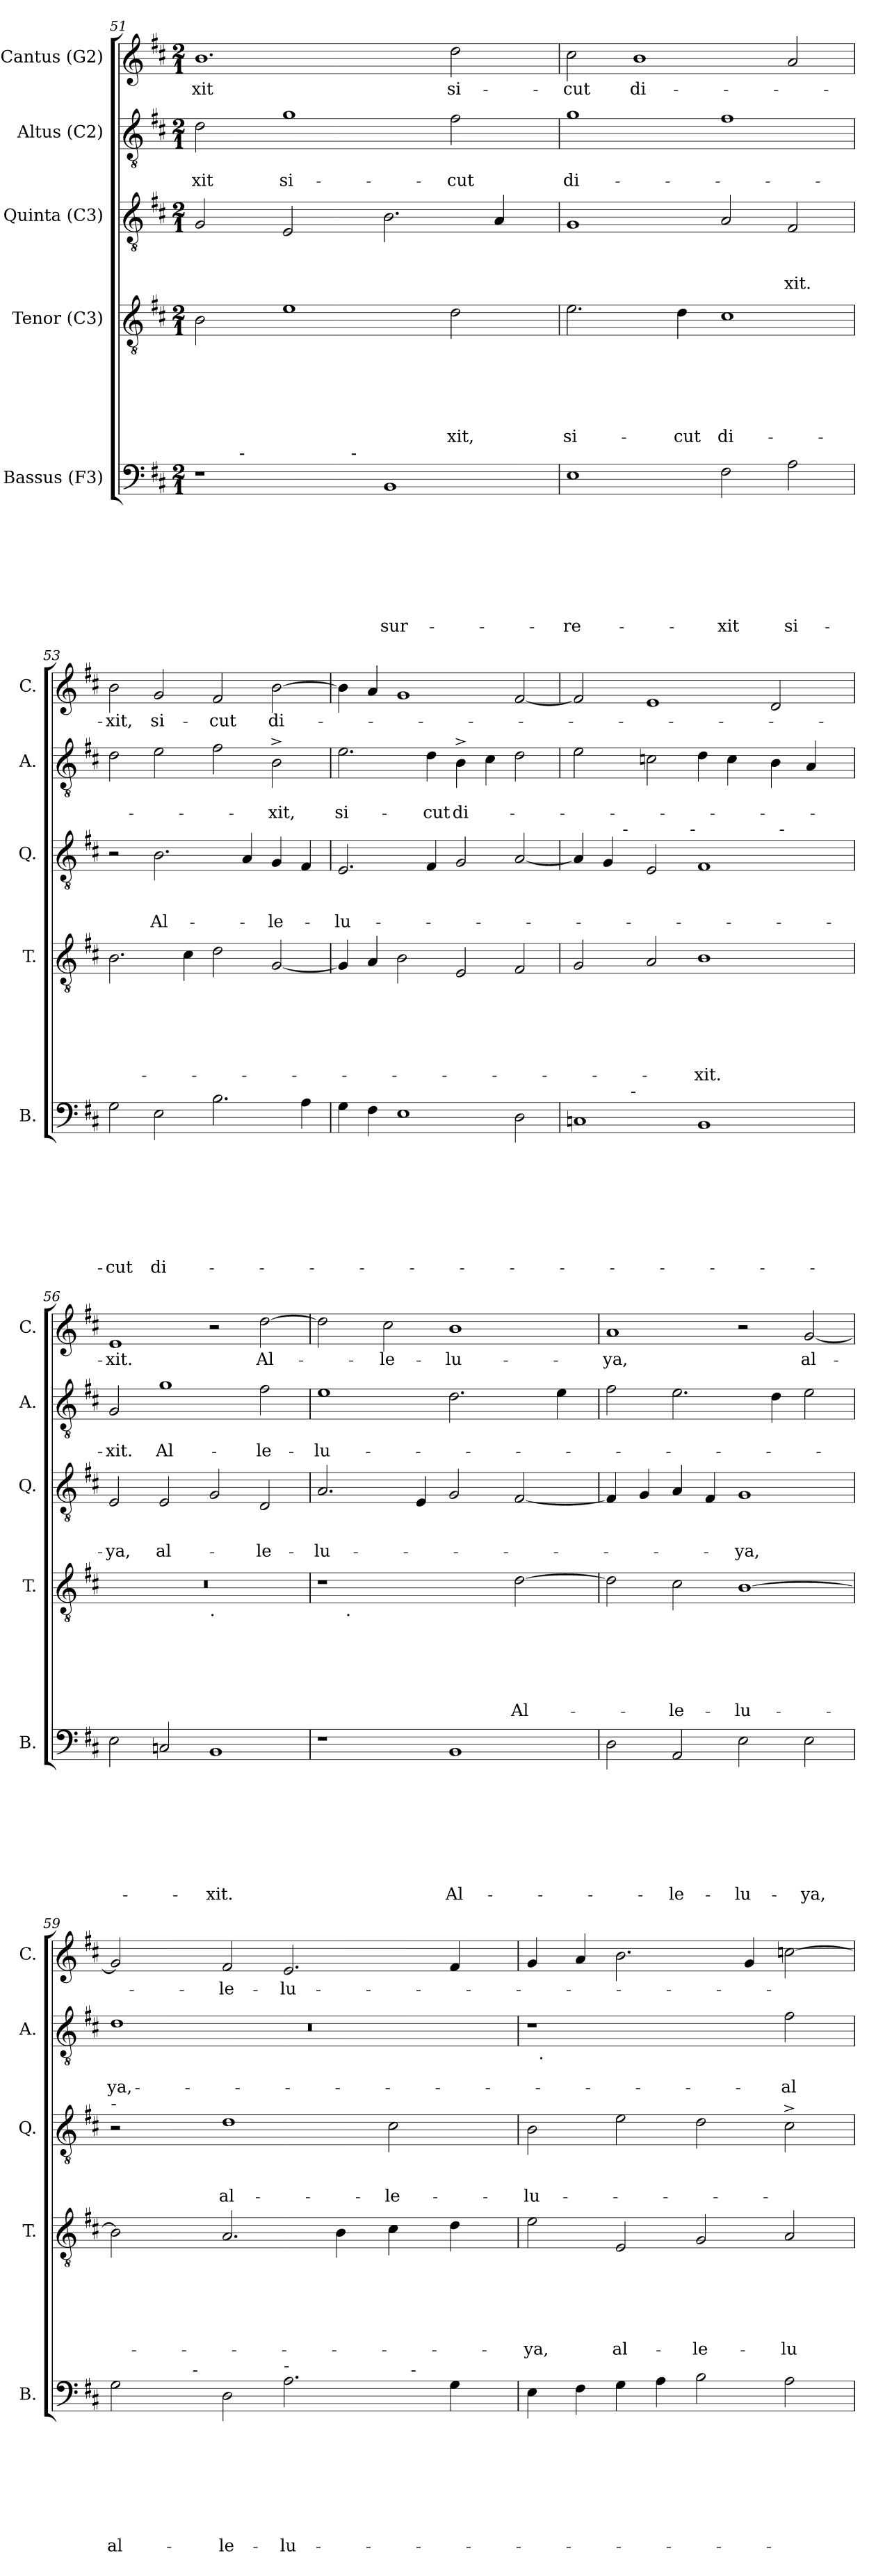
**kern	**text	**text	**text	**text	**text	**text	**text	**text	**kern	**text	**text	**text	**text	**text	**text	**kern	**text	**text	**text	**kern	**text	**text	**kern	**text
*part5	*part5	*part5	*part5	*part5	*part5	*part5	*part5	*part5	*part4	*part4	*part4	*part4	*part4	*part4	*part4	*part3	*part3	*part3	*part3	*part2	*part2	*part2	*part1	*part1
*staff5	*staff5	*staff5	*staff5	*staff5	*staff5	*staff5	*staff5	*staff5	*staff4	*staff4	*staff4	*staff4	*staff4	*staff4	*staff4	*staff3	*staff3	*staff3	*staff3	*staff2	*staff2	*staff2	*staff1	*staff1
*I"Bassus (F3)	*	*	*	*	*	*	*	*	*I"Tenor (C3)	*	*	*	*	*	*	*I"Quinta (C3)	*	*	*	*I"Altus (C2)	*	*	*I"Cantus (G2)	*
*I'B.	*	*	*	*	*	*	*	*	*I'T.	*	*	*	*	*	*	*I'Q.	*	*	*	*I'A.	*	*	*I'C.	*
!!LO:PB:g=z
*clefF4	*	*	*	*	*	*	*	*	*clefGv2	*	*	*	*	*	*	*clefGv2	*	*	*	*clefGv2	*	*	*clefG2	*
*k[f#c#]	*	*	*	*	*	*	*	*	*k[f#c#]	*	*	*	*	*	*	*k[f#c#]	*	*	*	*k[f#c#]	*	*	*k[f#c#]	*
*D:	*	*	*	*	*	*	*	*	*D:	*	*	*	*	*	*	*D:	*	*	*	*D:	*	*	*D:	*
*M2/1	*	*	*	*	*	*	*	*	*M2/1	*	*	*	*	*	*	*M2/1	*	*	*	*M2/1	*	*	*M2/1	*
=51	=51	=51	=51	=51	=51	=51	=51	=51	=51	=51	=51	=51	=51	=51	=51	=51	=51	=51	=51	=51	=51	=51	=51	=51
!	!	!	!	!	!	!	!	!	!	!	!	!	!	!	!	!	!	!	!	!	!	!LO:LY:b	!	!LO:LY:b
*^	*	*	*	*	*	*	*	*	*	*	*	*	*	*	*	*	*	*	*	*	*	*	*	*
*	*^	*	*	*	*	*	*	*	*	*	*	*	*	*	*	*	*	*	*	*	*	*	*	*	*
1r	4ryy	2ryy	.	.	.	.	.	.	.	.	2B\	.	.	.	.	.	.	2G/	.	.	.	2d\	.	-xit	1.b	-xit
!	!LO:TX:a:t=-	!	!	!	!	!	!	!	!	!	!	!	!	!	!	!	!	!	!	!	!	!	!	!	!	!
.	1..ryy	.	.	.	.	.	.	.	.	.	.	.	.	.	.	.	.	.	.	.	.	.	.	.	.	.
!	!	!	!	!	!	!	!	!	!	!	!	!	!	!	!	!	!	!	!	!	!	!	!	!LO:LY:b	!	!
.	.	4ryy	.	.	.	.	.	.	.	.	1e	.	.	.	.	.	.	2E/	.	.	.	1g	.	si-	.	.
.	.	16.ryy	.	.	.	.	.	.	.	.	.	.	.	.	.	.	.	.	.	.	.	.	.	.	.	.
!	!	!LO:TX:a:t=-	!	!	!	!	!	!	!	!	!	!	!	!	!	!	!	!	!	!	!	!	!	!	!	!
.	.	1ryy	.	.	.	.	.	.	.	.	.	.	.	.	.	.	.	.	.	.	.	.	.	.	.	.
!	!	!	!	!	!	!	!	!	!	!LO:LY:b	!	!	!	!	!	!	!	!	!	!	!	!	!	!	!	!
1BB	.	.	.	.	.	.	.	.	.	sur-	.	.	.	.	.	.	.	2.B\	.	.	.	.	.	.	.	.
!	!	!	!	!	!	!	!	!	!	!	!	!	!	!	!	!	!LO:LY:b	!	!	!	!	!	!	!LO:LY:b	!	!LO:LY:b
.	.	.	.	.	.	.	.	.	.	.	2d\	.	.	.	.	.	-xit,	.	.	.	.	2f#\	.	-cut	2dd\	si-
.	.	.	.	.	.	.	.	.	.	.	.	.	.	.	.	.	.	4A/	.	.	.	.	.	.	.	.
.	.	8ryy	.	.	.	.	.	.	.	.	.	.	.	.	.	.	.	.	.	.	.	.	.	.	.	.
.	.	32ryy	.	.	.	.	.	.	.	.	.	.	.	.	.	.	.	.	.	.	.	.	.	.	.	.
=52	=52	=52	=52	=52	=52	=52	=52	=52	=52	=52	=52	=52	=52	=52	=52	=52	=52	=52	=52	=52	=52	=52	=52	=52	=52	=52
!	!	!	!	!	!	!	!	!	!	!LO:LY:b	!	!	!	!	!	!	!LO:LY:b	!	!	!	!	!	!	!LO:LY:b	!	!LO:LY:b
*v	*v	*v	*	*	*	*	*	*	*	*	*	*	*	*	*	*	*	*	*	*	*	*	*	*	*	*
1E	.	.	.	.	.	.	.	-re-	2.e\	.	.	.	.	.	si-	1G	.	.	.	1g	.	di-	2cc#\	-cut
!	!	!	!	!	!	!	!	!	!	!	!	!	!	!	!	!	!	!	!	!	!	!	!	!LO:LY:b
.	.	.	.	.	.	.	.	.	.	.	.	.	.	.	.	.	.	.	.	.	.	.	1b	di-
!	!	!	!	!	!	!	!	!	!	!	!	!	!	!	!LO:LY:b	!	!	!	!	!	!	!	!	!
.	.	.	.	.	.	.	.	.	4d\	.	.	.	.	.	-cut	.	.	.	.	.	.	.	.	.
!	!	!	!	!	!	!	!	!LO:LY:b	!	!	!	!	!	!	!LO:LY:b	!	!	!	!	!	!	!	!	!
2F#\	.	.	.	.	.	.	.	-xit	1c#	.	.	.	.	.	di-	2A/	.	.	.	1f#	.	.	.	.
!	!	!	!	!	!	!	!	!LO:LY:b	!	!	!	!	!	!	!	!	!	!	!LO:LY:b	!	!	!	!	!
2A\	.	.	.	.	.	.	.	si-	.	.	.	.	.	.	.	2F#/	.	.	-xit.	.	.	.	2a/	.
=53	=53	=53	=53	=53	=53	=53	=53	=53	=53	=53	=53	=53	=53	=53	=53	=53	=53	=53	=53	=53	=53	=53	=53	=53
!	!	!	!	!	!	!	!	!LO:LY:b	!	!	!	!	!	!	!	!	!	!	!	!	!	!	!	!LO:LY:b
2G\	.	.	.	.	.	.	.	-cut	2.B\	.	.	.	.	.	.	2r	.	.	.	2d\	.	.	2b\	-xit,
!	!	!	!	!	!	!	!	!LO:LY:b	!	!	!	!	!	!	!	!	!	!	!LO:LY:b	!	!	!	!	!LO:LY:b
2E\	.	.	.	.	.	.	.	di-	.	.	.	.	.	.	.	2.B\	.	.	Al-	2e\	.	.	2g/	si-
.	.	.	.	.	.	.	.	.	4c#\	.	.	.	.	.	.	.	.	.	.	.	.	.	.	.
!	!	!	!	!	!	!	!	!	!	!	!	!	!	!	!	!	!	!	!	!	!	!	!	!LO:LY:b
2.B\	.	.	.	.	.	.	.	.	2d\	.	.	.	.	.	.	.	.	.	.	2f#\	.	.	2f#/	-cut
.	.	.	.	.	.	.	.	.	.	.	.	.	.	.	.	4A/	.	.	.	.	.	.	.	.
!	!	!	!	!	!	!	!	!	!	!	!	!	!	!	!	!	!	!	!LO:LY:b	!	!	!LO:LY:b	!	!LO:LY:b
.	.	.	.	.	.	.	.	.	[<2G/	.	.	.	.	.	.	4G/	.	.	-le-	2B^>\	.	-xit,	[>2b\	di-
4A\	.	.	.	.	.	.	.	.	.	.	.	.	.	.	.	4F#/	.	.	.	.	.	.	.	.
=54	=54	=54	=54	=54	=54	=54	=54	=54	=54	=54	=54	=54	=54	=54	=54	=54	=54	=54	=54	=54	=54	=54	=54	=54
!	!	!	!	!	!	!	!	!	!	!	!	!	!	!	!	!	!	!	!LO:LY:b	!	!	!LO:LY:b	!	!
4G\	.	.	.	.	.	.	.	.	4G/]	.	.	.	.	.	.	2.E/	.	.	-lu-	2.e\	.	si-	4b\]	.
4F#\	.	.	.	.	.	.	.	.	4A/	.	.	.	.	.	.	.	.	.	.	.	.	.	4a/	.
1E	.	.	.	.	.	.	.	.	2B\	.	.	.	.	.	.	.	.	.	.	.	.	.	1g	.
!	!	!	!	!	!	!	!	!	!	!	!	!	!	!	!	!	!	!	!	!	!	!LO:LY:b	!	!
.	.	.	.	.	.	.	.	.	.	.	.	.	.	.	.	4F#/	.	.	.	4d\	.	-cut	.	.
!	!	!	!	!	!	!	!	!	!	!	!	!	!	!	!	!	!	!	!	!	!	!LO:LY:b	!	!
.	.	.	.	.	.	.	.	.	2E/	.	.	.	.	.	.	2G/	.	.	.	4B^>\	.	di-	.	.
.	.	.	.	.	.	.	.	.	.	.	.	.	.	.	.	.	.	.	.	4c#\	.	.	.	.
2D\	.	.	.	.	.	.	.	.	2F#/	.	.	.	.	.	.	[<2A/	.	.	.	2d\	.	.	[<2f#/	.
!!LO:LB:g=z
=55	=55	=55	=55	=55	=55	=55	=55	=55	=55	=55	=55	=55	=55	=55	=55	=55	=55	=55	=55	=55	=55	=55	=55	=55
*^	*	*	*	*	*	*	*	*	*	*	*	*	*	*	*	*^	*	*	*	*	*	*	*	*
*	*	*	*	*	*	*	*	*	*	*	*	*	*	*	*	*	*	*^	*	*	*	*	*	*	*	*
*	*	*	*	*	*	*	*	*	*	*	*	*	*	*	*	*	*	*	*^	*	*	*	*	*	*	*	*
1C	4ryy	.	.	.	.	.	.	.	.	2G/	.	.	.	.	.	.	4A/]	4.ryy	2ryy	1ryy	.	.	.	2e\	.	.	2f#/]	.
.	8ryy	.	.	.	.	.	.	.	.	.	.	.	.	.	.	.	4G/	.	.	.	.	.	.	.	.	.	.	.
!	!	!	!	!	!	!	!	!	!	!	!	!	!	!	!	!	!	!LO:TX:a:t=-	!	!	!	!	!	!	!	!	!	!
.	32ryy	.	.	.	.	.	.	.	.	.	.	.	.	.	.	.	.	1ryy	.	.	.	.	.	.	.	.	.	.
!	!LO:TX:a:t=-	!	!	!	!	!	!	!	!	!	!	!	!	!	!	!	!	!	!	!	!	!	!	!	!	!	!	!
.	1ryy	.	.	.	.	.	.	.	.	.	.	.	.	.	.	.	.	.	.	.	.	.	.	.	.	.	.	.
.	.	.	.	.	.	.	.	.	.	2A/	.	.	.	.	.	.	2E/	.	4...ryy	.	.	.	.	2c\	.	.	1e	.
!	!	!	!	!	!	!	!	!	!	!	!	!	!	!	!	!	!	!	!LO:TX:a:t=-	!	!	!	!	!	!	!	!	!
.	.	.	.	.	.	.	.	.	.	.	.	.	.	.	.	.	.	.	1ryy	.	.	.	.	.	.	.	.	.
!	!	!	!	!	!	!	!	!	!	!	!	!	!	!	!	!LO:LY:b	!	!	!	!	!	!	!	!	!	!	!	!
1BB	.	.	.	.	.	.	.	.	.	1B	.	.	.	.	.	-xit.	1F#	.	.	2ryy	.	.	.	4d\	.	.	.	.
.	.	.	.	.	.	.	.	.	.	.	.	.	.	.	.	.	.	.	.	.	.	.	.	4c\	.	.	.	.
.	.	.	.	.	.	.	.	.	.	.	.	.	.	.	.	.	.	2ryy	.	.	.	.	.	.	.	.	.	.
.	2ryy	.	.	.	.	.	.	.	.	.	.	.	.	.	.	.	.	.	.	.	.	.	.	.	.	.	.	.
.	.	.	.	.	.	.	.	.	.	.	.	.	.	.	.	.	.	.	.	32ryy	.	.	.	4B\	.	.	2d/	.
!	!	!	!	!	!	!	!	!	!	!	!	!	!	!	!	!	!	!	!	!LO:TX:a:t=-	!	!	!	!	!	!	!	!
.	.	.	.	.	.	.	.	.	.	.	.	.	.	.	.	.	.	.	.	4...ryy	.	.	.	.	.	.	.	.
.	.	.	.	.	.	.	.	.	.	.	.	.	.	.	.	.	.	.	.	.	.	.	.	4A/	.	.	.	.
.	.	.	.	.	.	.	.	.	.	.	.	.	.	.	.	.	.	8ryy	.	.	.	.	.	.	.	.	.	.
.	16.ryy	.	.	.	.	.	.	.	.	.	.	.	.	.	.	.	.	.	.	.	.	.	.	.	.	.	.	.
.	.	.	.	.	.	.	.	.	.	.	.	.	.	.	.	.	.	.	32ryy	.	.	.	.	.	.	.	.	.
=56	=56	=56	=56	=56	=56	=56	=56	=56	=56	=56	=56	=56	=56	=56	=56	=56	=56	=56	=56	=56	=56	=56	=56	=56	=56	=56	=56	=56
!	!	!	!	!	!	!	!	!	!	!	!	!	!	!	!	!	!	!	!	!	!	!	!LO:LY:b	!	!	!LO:LY:b	!	!LO:LY:b
*v	*v	*	*	*	*	*	*	*	*	*^	*	*	*	*	*	*	*v	*v	*v	*v	*	*	*	*	*	*	*	*
2E\	.	.	.	.	.	.	.	.	0r	1ryy	.	.	.	.	.	.	2E/	.	.	-ya,	2G/	.	-xit.	1e	-xit.
!	!	!	!	!	!	!	!	!	!	!	!	!	!	!	!	!	!	!	!	!LO:LY:b	!	!	!LO:LY:b	!	!
2C/	.	.	.	.	.	.	.	.	.	.	.	.	.	.	.	.	2E/	.	.	al-	1g	.	Al-	.	.
!	!	!	!	!	!	!	!	!	!	!LO:TX:b:t=.	!	!	!	!	!	!	!	!	!	!	!	!	!	!	!
!	!	!	!	!	!	!	!	!LO:LY:b	!	!	!	!	!	!	!	!	!	!	!	!	!	!	!	!	!
1BB	.	.	.	.	.	.	.	-xit.	.	1ryy	.	.	.	.	.	.	2G/	.	.	.	.	.	.	2r	.
!	!	!	!	!	!	!	!	!	!	!	!	!	!	!	!	!	!	!	!	!LO:LY:b	!	!	!LO:LY:b	!	!LO:LY:b
.	.	.	.	.	.	.	.	.	.	.	.	.	.	.	.	.	2D/	.	.	-le-	2f#\	.	-le-	[>2dd\	Al-
=57	=57	=57	=57	=57	=57	=57	=57	=57	=57	=57	=57	=57	=57	=57	=57	=57	=57	=57	=57	=57	=57	=57	=57	=57	=57
!	!	!	!	!	!	!	!	!	!	!	!	!	!	!	!	!	!	!	!	!LO:LY:b	!	!	!LO:LY:b	!	!
1r	.	.	.	.	.	.	.	.	1r	8.ryy	.	.	.	.	.	.	2.A/	.	.	-lu-	1e	.	-lu-	2dd\]	.
!	!	!	!	!	!	!	!	!	!	!LO:TX:b:t=.	!	!	!	!	!	!	!	!	!	!	!	!	!	!	!
.	.	.	.	.	.	.	.	.	.	1ryy	.	.	.	.	.	.	.	.	.	.	.	.	.	.	.
!	!	!	!	!	!	!	!	!	!	!	!	!	!	!	!	!	!	!	!	!	!	!	!	!	!LO:LY:b
.	.	.	.	.	.	.	.	.	.	.	.	.	.	.	.	.	.	.	.	.	.	.	.	2cc#\	-le-
.	.	.	.	.	.	.	.	.	.	.	.	.	.	.	.	.	4E/	.	.	.	.	.	.	.	.
!	!	!	!	!	!	!	!	!LO:LY:b	!	!	!	!	!	!	!	!	!	!	!	!	!	!	!	!	!LO:LY:b
1BB	.	.	.	.	.	.	.	Al-	2ryy	.	.	.	.	.	.	.	2G/	.	.	.	2.d\	.	.	1b	-lu-
.	.	.	.	.	.	.	.	.	.	2ryy	.	.	.	.	.	.	.	.	.	.	.	.	.	.	.
!	!	!	!	!	!	!	!	!	!	!	!	!	!	!	!	!LO:LY:b	!	!	!	!	!	!	!	!	!
.	.	.	.	.	.	.	.	.	[>2d\	.	.	.	.	.	.	Al-	[<2F#/	.	.	.	.	.	.	.	.
.	.	.	.	.	.	.	.	.	.	4ryy	.	.	.	.	.	.	.	.	.	.	.	.	.	.	.
.	.	.	.	.	.	.	.	.	.	.	.	.	.	.	.	.	.	.	.	.	4e\	.	.	.	.
.	.	.	.	.	.	.	.	.	.	16ryy	.	.	.	.	.	.	.	.	.	.	.	.	.	.	.
=58	=58	=58	=58	=58	=58	=58	=58	=58	=58	=58	=58	=58	=58	=58	=58	=58	=58	=58	=58	=58	=58	=58	=58	=58	=58
!	!	!	!	!	!	!	!	!	!	!	!	!	!	!	!	!	!	!	!	!	!	!	!	!	!LO:LY:b
*	*	*	*	*	*	*	*	*	*v	*v	*	*	*	*	*	*	*	*	*	*	*	*	*	*	*
2D\	.	.	.	.	.	.	.	.	2d\]	.	.	.	.	.	.	4F#/]	.	.	.	2f#\	.	.	1a	-ya,
.	.	.	.	.	.	.	.	.	.	.	.	.	.	.	.	4G/	.	.	.	.	.	.	.	.
!	!	!	!	!	!	!	!	!LO:LY:b	!	!	!	!	!	!	!LO:LY:b	!	!	!	!	!	!	!	!	!
2AA/	.	.	.	.	.	.	.	-le-	2c#\	.	.	.	.	.	-le-	4A/	.	.	.	2.e\	.	.	.	.
.	.	.	.	.	.	.	.	.	.	.	.	.	.	.	.	4F#/	.	.	.	.	.	.	.	.
!	!	!	!	!	!	!	!	!LO:LY:b	!	!	!	!	!	!	!LO:LY:b	!	!	!	!LO:LY:b	!	!	!	!	!
2E\	.	.	.	.	.	.	.	-lu-	[<1B	.	.	.	.	.	-lu-	1G	.	.	-ya,	.	.	.	2r	.
.	.	.	.	.	.	.	.	.	.	.	.	.	.	.	.	.	.	.	.	4d\	.	.	.	.
!	!	!	!	!	!	!	!	!LO:LY:b	!	!	!	!	!	!	!	!	!	!	!	!	!	!	!	!LO:LY:b
2E\	.	.	.	.	.	.	.	-ya,	.	.	.	.	.	.	.	.	.	.	.	2e\	.	.	[<2g/	al-
!!LO:LB:g=z
=59	=59	=59	=59	=59	=59	=59	=59	=59	=59	=59	=59	=59	=59	=59	=59	=59	=59	=59	=59	=59	=59	=59	=59	=59
*	*	*	*	*	*	*	*	*	*	*	*	*	*	*	*	*	*	*	*	*^	*	*	*	*
*	*	*	*	*	*	*	*	*	*	*	*	*	*	*	*	*	*	*	*	*	*^	*	*	*	*
!	!	!	!	!	!	!	!	!	!	!	!	!	!	!	!	!LO:TX:a:t=-	!	!	!	!	!	!	!	!	!	!
!	!	!	!	!	!	!	!	!LO:LY:b	!	!	!	!	!	!	!	!	!	!	!	!	!	!LO:N:vis=1	!	!LO:LY:b	!	!
*^	*	*	*	*	*	*	*	*	*	*	*	*	*	*	*	*	*	*	*	*	*	*	*	*	*	*
*	*^	*	*	*	*	*	*	*	*	*	*	*	*	*	*	*	*	*	*	*	*	*	*	*	*	*	*
2G\	4ryy	1ryy	.	.	.	.	.	.	.	al-	2B\]	.	.	.	.	.	.	2r	.	.	.	8ryy	1d	0r	.	-ya,	2g/]	.
.	.	.	.	.	.	.	.	.	.	.	.	.	.	.	.	.	.	.	.	.	.	32ryy	.	.	.	.	.	.
.	.	.	.	.	.	.	.	.	.	.	.	.	.	.	.	.	.	.	.	.	.	1ryy	.	.	.	.	.	.
.	16.ryy	.	.	.	.	.	.	.	.	.	.	.	.	.	.	.	.	.	.	.	.	.	.	.	.	.	.	.
!	!LO:TX:a:t=-	!	!	!	!	!	!	!	!	!	!	!	!	!	!	!	!	!	!	!	!	!	!	!	!	!	!	!
.	1ryy	.	.	.	.	.	.	.	.	.	.	.	.	.	.	.	.	.	.	.	.	.	.	.	.	.	.	.
!	!	!	!	!	!	!	!	!	!	!LO:LY:b	!	!	!	!	!	!	!	!	!	!	!LO:LY:b	!	!	!	!	!	!	!LO:LY:b
2D\	.	.	.	.	.	.	.	.	.	-le-	2.A/	.	.	.	.	.	.	1d	.	.	al-	.	.	.	.	.	2f#/	-le-
!LO:TX:a:t=-	!	!	!	!	!	!	!	!	!	!	!	!	!	!	!	!	!	!	!	!	!	!	!	!	!	!	!	!
!	!	!	!	!	!	!	!	!	!	!LO:LY:b	!	!	!	!	!	!	!	!	!	!	!	!	!	!	!	!	!	!LO:LY:b
2.A\	.	2ryy	.	.	.	.	.	.	.	-lu-	.	.	.	.	.	.	.	.	.	.	.	.	1ryy	.	.	.	2.e/	-lu-
.	.	.	.	.	.	.	.	.	.	.	.	.	.	.	.	.	.	.	.	.	.	2ryy	.	.	.	.	.	.
.	.	.	.	.	.	.	.	.	.	.	4B\	.	.	.	.	.	.	.	.	.	.	.	.	.	.	.	.	.
.	2ryy	.	.	.	.	.	.	.	.	.	.	.	.	.	.	.	.	.	.	.	.	.	.	.	.	.	.	.
!	!	!	!	!	!	!	!	!	!	!	!	!	!	!	!	!	!	!	!	!	!LO:LY:b	!	!	!	!	!	!	!
.	.	16.ryy	.	.	.	.	.	.	.	.	4c#\	.	.	.	.	.	.	2c#\	.	.	-le-	.	.	.	.	.	.	.
!	!	!LO:TX:a:t=-	!	!	!	!	!	!	!	!	!	!	!	!	!	!	!	!	!	!	!	!	!	!	!	!	!	!
.	.	4ryy	.	.	.	.	.	.	.	.	.	.	.	.	.	.	.	.	.	.	.	.	.	.	.	.	.	.
.	.	.	.	.	.	.	.	.	.	.	.	.	.	.	.	.	.	.	.	.	.	4ryy	.	.	.	.	.	.
4G\	.	.	.	.	.	.	.	.	.	.	4d\	.	.	.	.	.	.	.	.	.	.	.	.	.	.	.	4f#/	.
.	8ryy	8ryy	.	.	.	.	.	.	.	.	.	.	.	.	.	.	.	.	.	.	.	.	.	.	.	.	.	.
.	.	.	.	.	.	.	.	.	.	.	.	.	.	.	.	.	.	.	.	.	.	16.ryy	.	.	.	.	.	.
.	32ryy	32ryy	.	.	.	.	.	.	.	.	.	.	.	.	.	.	.	.	.	.	.	.	.	.	.	.	.	.
=60	=60	=60	=60	=60	=60	=60	=60	=60	=60	=60	=60	=60	=60	=60	=60	=60	=60	=60	=60	=60	=60	=60	=60	=60	=60	=60	=60	=60
!	!	!	!	!	!	!	!	!	!	!	!	!	!	!	!	!	!LO:LY:b	!	!	!	!LO:LY:b	!	!	!	!	!	!	!
*v	*v	*v	*	*	*	*	*	*	*	*	*	*	*	*	*	*	*	*	*	*	*	*	*v	*v	*	*	*	*
4E\	.	.	.	.	.	.	.	.	2e\	.	.	.	.	.	-ya,	2B\	.	.	-lu-	1r	32ryy	.	.	4g/	.
!	!	!	!	!	!	!	!	!	!	!	!	!	!	!	!	!	!	!	!	!	!LO:TX:b:t=.	!	!	!	!
.	.	.	.	.	.	.	.	.	.	.	.	.	.	.	.	.	.	.	.	.	1ryy	.	.	.	.
4F#\	.	.	.	.	.	.	.	.	.	.	.	.	.	.	.	.	.	.	.	.	.	.	.	4a/	.
!	!	!	!	!	!	!	!	!	!	!	!	!	!	!	!LO:LY:b	!	!	!	!	!	!	!	!	!	!
4G\	.	.	.	.	.	.	.	.	2E/	.	.	.	.	.	al-	2e\	.	.	.	.	.	.	.	2.b\	.
4A\	.	.	.	.	.	.	.	.	.	.	.	.	.	.	.	.	.	.	.	.	.	.	.	.	.
!	!	!	!	!	!	!	!	!	!	!	!	!	!	!	!LO:LY:b	!	!	!	!	!	!	!	!	!	!
2B\	.	.	.	.	.	.	.	.	2G/	.	.	.	.	.	-le-	2d\	.	.	.	2ryy	.	.	.	.	.
.	.	.	.	.	.	.	.	.	.	.	.	.	.	.	.	.	.	.	.	.	2ryy	.	.	.	.
.	.	.	.	.	.	.	.	.	.	.	.	.	.	.	.	.	.	.	.	.	.	.	.	4g/	.
!	!	!	!	!	!	!	!	!	!	!	!	!	!	!	!LO:LY:b	!	!	!	!	!	!	!	!LO:LY:b	!	!
2A\	.	.	.	.	.	.	.	.	2A/	.	.	.	.	.	-lu-	2c#^>\	.	.	.	2f#\	.	.	al-	[>2cc\	.
.	.	.	.	.	.	.	.	.	.	.	.	.	.	.	.	.	.	.	.	.	4...ryy	.	.	.	.
*	*	*	*	*	*	*	*	*	*	*	*	*	*	*	*	*	*	*	*	*v	*v	*	*	*	*
=	=	=	=	=	=	=	=	=	=	=	=	=	=	=	=	=	=	=	=	=	=	=	=	=
*-	*-	*-	*-	*-	*-	*-	*-	*-	*-	*-	*-	*-	*-	*-	*-	*-	*-	*-	*-	*-	*-	*-	*-	*-
